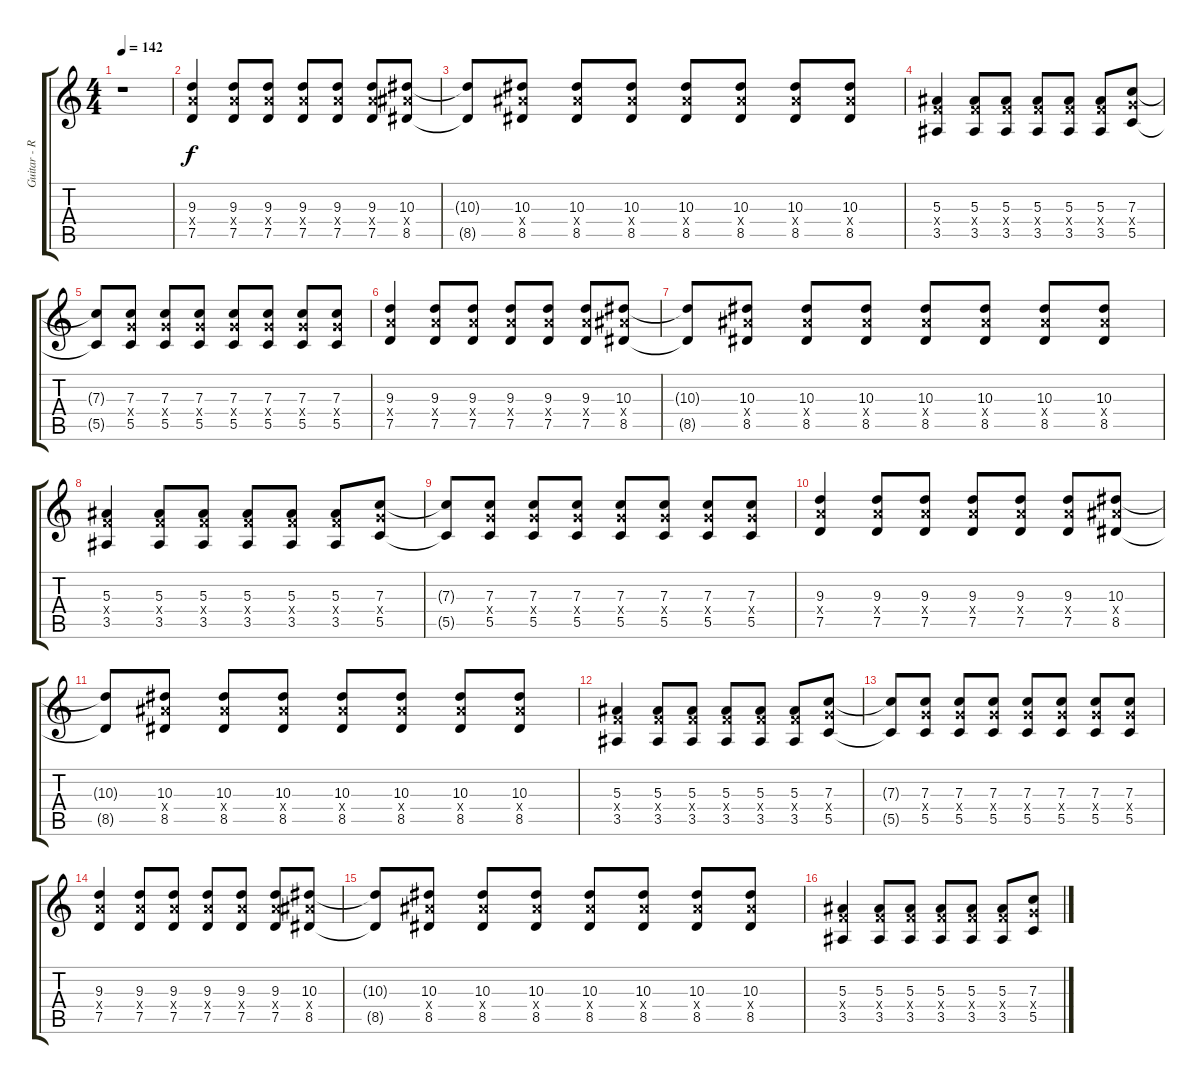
\track ("Guitar - Ryan Primrack" "Guitar - R") {instrument distortionguitar}
\staff {score tabs}
\tuning (D4 A3 F3 C3 G2 D2) {hide}
\ts (4 4)
\tempo 142
\clef g2
\ks c
r.1{dy f} |
(9.3 9.4{x} 7.5).4{volume 12 balance 8 instrument electricguitarjazz} (9.3 9.4{x} 7.5).8 (9.3 9.4{x} 7.5).8 (9.3 9.4{x} 7.5).8 (9.3 9.4{x} 7.5).8 (9.3 9.4{x} 7.5).8 (10.3 10.4{x} 8.5).8 |
(10.3{t} 8.5{t}).8 (10.3 10.4{x} 8.5).8 (10.3 10.4{x} 8.5).8 (10.3 10.4{x} 8.5).8 (10.3 10.4{x} 8.5).8 (10.3 10.4{x} 8.5).8 (10.3 10.4{x} 8.5).8 (10.3 10.4{x} 8.5).8 |
(5.3 5.4{x} 3.5).4 (5.3 5.4{x} 3.5).8 (5.3 5.4{x} 3.5).8 (5.3 5.4{x} 3.5).8 (5.3 5.4{x} 3.5).8 (5.3 5.4{x} 3.5).8 (7.3 7.4{x} 5.5).8 |
(7.3{t} 5.5{t}).8 (7.3 7.4{x} 5.5).8 (7.3 7.4{x} 5.5).8 (7.3 7.4{x} 5.5).8 (7.3 7.4{x} 5.5).8 (7.3 7.4{x} 5.5).8 (7.3 7.4{x} 5.5).8 (7.3 7.4{x} 5.5).8 |
(9.3 9.4{x} 7.5).4 (9.3 9.4{x} 7.5).8 (9.3 9.4{x} 7.5).8 (9.3 9.4{x} 7.5).8 (9.3 9.4{x} 7.5).8 (9.3 9.4{x} 7.5).8 (10.3 10.4{x} 8.5).8 |
(10.3{t} 8.5{t}).8 (10.3 10.4{x} 8.5).8 (10.3 10.4{x} 8.5).8 (10.3 10.4{x} 8.5).8 (10.3 10.4{x} 8.5).8 (10.3 10.4{x} 8.5).8 (10.3 10.4{x} 8.5).8 (10.3 10.4{x} 8.5).8 |
(5.3 5.4{x} 3.5).4 (5.3 5.4{x} 3.5).8 (5.3 5.4{x} 3.5).8 (5.3 5.4{x} 3.5).8 (5.3 5.4{x} 3.5).8 (5.3 5.4{x} 3.5).8 (7.3 7.4{x} 5.5).8 |
(7.3{t} 5.5{t}).8 (7.3 7.4{x} 5.5).8 (7.3 7.4{x} 5.5).8 (7.3 7.4{x} 5.5).8 (7.3 7.4{x} 5.5).8 (7.3 7.4{x} 5.5).8 (7.3 7.4{x} 5.5).8 (7.3 7.4{x} 5.5).8 |
(9.3 9.4{x} 7.5).4 (9.3 9.4{x} 7.5).8 (9.3 9.4{x} 7.5).8 (9.3 9.4{x} 7.5).8 (9.3 9.4{x} 7.5).8 (9.3 9.4{x} 7.5).8 (10.3 10.4{x} 8.5).8 |
(10.3{t} 8.5{t}).8 (10.3 10.4{x} 8.5).8 (10.3 10.4{x} 8.5).8 (10.3 10.4{x} 8.5).8 (10.3 10.4{x} 8.5).8 (10.3 10.4{x} 8.5).8 (10.3 10.4{x} 8.5).8 (10.3 10.4{x} 8.5).8 |
(5.3 5.4{x} 3.5).4 (5.3 5.4{x} 3.5).8 (5.3 5.4{x} 3.5).8 (5.3 5.4{x} 3.5).8 (5.3 5.4{x} 3.5).8 (5.3 5.4{x} 3.5).8 (7.3 7.4{x} 5.5).8 |
(7.3{t} 5.5{t}).8 (7.3 7.4{x} 5.5).8 (7.3 7.4{x} 5.5).8 (7.3 7.4{x} 5.5).8 (7.3 7.4{x} 5.5).8 (7.3 7.4{x} 5.5).8 (7.3 7.4{x} 5.5).8 (7.3 7.4{x} 5.5).8 |
(9.3 9.4{x} 7.5).4 (9.3 9.4{x} 7.5).8 (9.3 9.4{x} 7.5).8 (9.3 9.4{x} 7.5).8 (9.3 9.4{x} 7.5).8 (9.3 9.4{x} 7.5).8 (10.3 10.4{x} 8.5).8 |
(10.3{t} 8.5{t}).8 (10.3 10.4{x} 8.5).8 (10.3 10.4{x} 8.5).8 (10.3 10.4{x} 8.5).8 (10.3 10.4{x} 8.5).8 (10.3 10.4{x} 8.5).8 (10.3 10.4{x} 8.5).8 (10.3 10.4{x} 8.5).8 |
(5.3 5.4{x} 3.5).4 (5.3 5.4{x} 3.5).8 (5.3 5.4{x} 3.5).8 (5.3 5.4{x} 3.5).8 (5.3 5.4{x} 3.5).8 (5.3 5.4{x} 3.5).8 (7.3 7.4{x} 5.5).8
